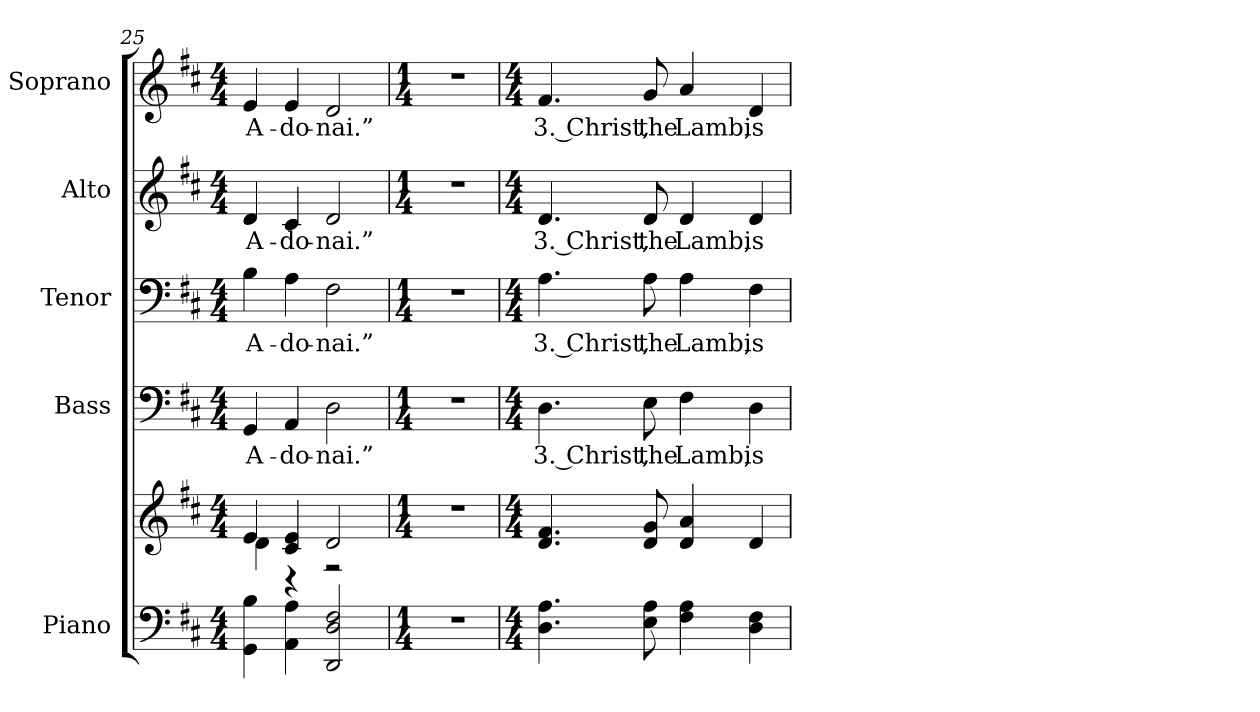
**kern	**kern	**kern	**text	**kern	**text	**kern	**text	**kern	**text
*part5	*part5	*part4	*part4	*part3	*part3	*part2	*part2	*part1	*part1
*staff6	*staff5	*staff4	*staff4	*staff3	*staff3	*staff2	*staff2	*staff1	*staff1
*I"Piano	*	*I"Bass	*	*I"Tenor	*	*I"Alto	*	*I"Soprano	*
*I'Pno.	*	*I'B.	*	*I'T.	*	*I'A.	*	*I'S.	*
!!LO:PB:g=z
*clefF4	*clefG2	*clefF4	*	*clefF4	*	*clefG2	*	*clefG2	*
*k[f#c#]	*k[f#c#]	*k[f#c#]	*	*k[f#c#]	*	*k[f#c#]	*	*k[f#c#]	*
*D:	*D:	*D:	*	*D:	*	*D:	*	*D:	*
*M4/4	*M4/4	*M4/4	*	*M4/4	*	*M4/4	*	*M4/4	*
=25	=25	=25	=25	=25	=25	=25	=25	=25	=25
*	*^	*	*	*	*	*	*	*	*
!	!	!	!	!LO:LY:b:color=#000000	!	!	!	!	!	!
!	!	!	!	!	!	!LO:LY:b:color=#000000	!	!	!	!
!	!	!	!	!	!	!	!	!LO:LY:b:color=#000000	!	!
!	!	!	!	!	!	!	!	!	!	!LO:LY:b:color=#000000
4GGi\ 4Bi	4ei/	4di\	4GGi/	A-	4Bi\	A-	4di/	A-	4ei/	A-
!	!	!	!	!LO:LY:b:color=#000000	!	!	!	!	!	!
!	!	!	!	!	!	!LO:LY:b:color=#000000	!	!	!	!
!	!	!	!	!	!	!	!	!LO:LY:b:color=#000000	!	!
!	!	!	!	!	!	!	!	!	!	!LO:LY:b:color=#000000
4AAi\ 4Ai	4c#i/ 4ei	4r	4AAi/	-do-	4Ai\	-do-	4c#i/	-do-	4ei/	-do-
!	!	!	!	!LO:LY:b:color=#000000	!	!	!	!	!	!
!	!	!	!	!	!	!LO:LY:b:color=#000000	!	!	!	!
!	!	!	!	!	!	!	!	!LO:LY:b:color=#000000	!	!
!	!	!	!	!	!	!	!	!	!	!LO:LY:b:color=#000000
2DDi/ 2Di 2F#i	2di/	2r	2Di\	-nai.”	2F#i\	-nai.”	2di/	-nai.”	2di/	-nai.”
*	*v	*v	*	*	*	*	*	*	*	*
=26	=26	=26	=26	=26	=26	=26	=26	=26	=26
*M1/4	*M1/4	*M1/4	*	*M1/4	*	*M1/4	*	*M1/4	*
*	*^	*	*	*	*	*	*	*	*
!LO:N:vis=1	!LO:N:vis=1	!	!LO:N:vis=1	!	!LO:N:vis=1	!	!LO:N:vis=1	!	!LO:N:vis=1	!
*	*v	*v	*	*	*	*	*	*	*	*
4r	4r	4r	.	4r	.	4r	.	4r	.
!!LO:PB:g=z
=27	=27	=27	=27	=27	=27	=27	=27	=27	=27
*M4/4	*M4/4	*M4/4	*	*M4/4	*	*M4/4	*	*M4/4	*
!	!	!	!LO:LY:b:color=#000000	!	!	!	!	!	!
!	!	!	!	!	!LO:LY:b:color=#000000	!	!	!	!
!	!	!	!	!	!	!	!LO:LY:b:color=#000000	!	!
!	!	!	!	!	!	!	!	!	!LO:LY:b:color=#000000
4.Di\ 4.Ai	4.di/ 4.f#i	4.Di\	3. Christ,	4.Ai\	3. Christ,	4.di/	3. Christ,	4.f#i/	3. Christ,
!	!	!	!LO:LY:b:color=#000000	!	!	!	!	!	!
!	!	!	!	!	!LO:LY:b:color=#000000	!	!	!	!
!	!	!	!	!	!	!	!LO:LY:b:color=#000000	!	!
!	!	!	!	!	!	!	!	!	!LO:LY:b:color=#000000
8Ei\ 8Ai	8di/ 8gi	8Ei\	the	8Ai\	the	8di/	the	8gi/	the
!	!	!	!LO:LY:b:color=#000000	!	!	!	!	!	!
!	!	!	!	!	!LO:LY:b:color=#000000	!	!	!	!
!	!	!	!	!	!	!	!LO:LY:b:color=#000000	!	!
!	!	!	!	!	!	!	!	!	!LO:LY:b:color=#000000
4F#i\ 4Ai	4di/ 4ai	4F#i\	Lamb,	4Ai\	Lamb,	4di/	Lamb,	4ai/	Lamb,
!	!	!	!LO:LY:b:color=#000000	!	!	!	!	!	!
!	!	!	!	!	!LO:LY:b:color=#000000	!	!	!	!
!	!	!	!	!	!	!	!LO:LY:b:color=#000000	!	!
!	!	!	!	!	!	!	!	!	!LO:LY:b:color=#000000
4Di\ 4F#i	4di/	4Di\	is	4F#i\	is	4di/	is	4di/	is
=	=	=	=	=	=	=	=	=	=
*-	*-	*-	*-	*-	*-	*-	*-	*-	*-
